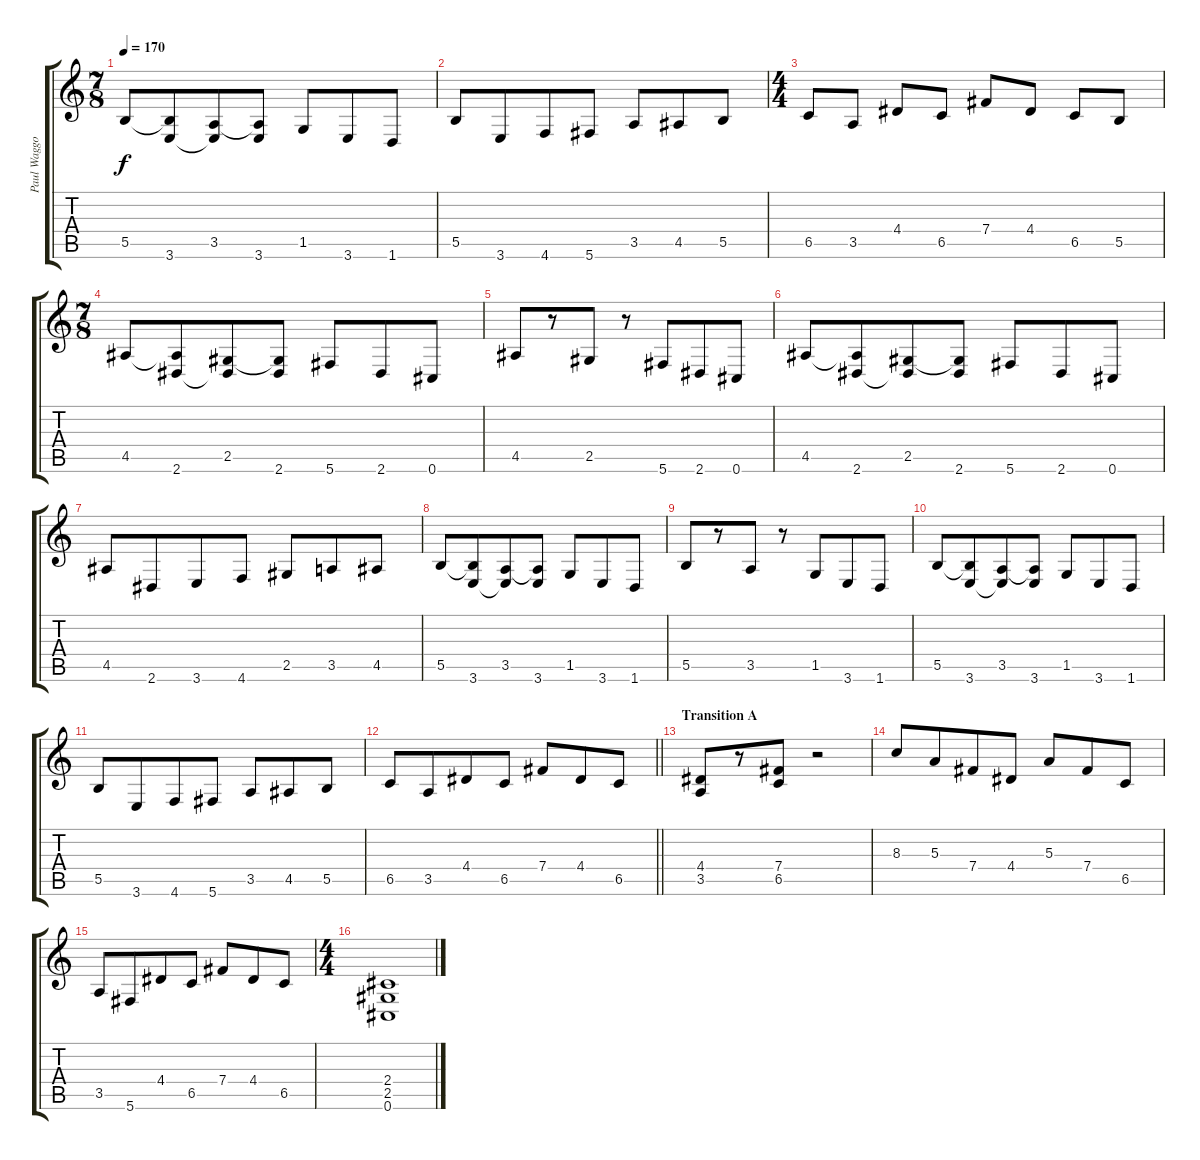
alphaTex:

\track ("Paul Waggoner" "Paul Waggo") {instrument distortionguitar}
\staff {score tabs}
\tuning (Db4 Ab3 E3 B2 Gb2 Db2) {hide}
\ts (7 8)
\tempo 170
\clef g2
\ks c
5.5.8{dy f} (5.5{t} 3.6).8 (3.5 3.6{t}).8 (3.5{t} 3.6).8 1.5.8 3.6.8 1.6.8 |
5.5.8 3.6.8 4.6.8 5.6.8 3.5.8 4.5.8 5.5.8 |
\ts (4 4)
6.5.8 3.5.8 4.4.8 6.5.8 7.4.8 4.4.8 6.5.8 5.5.8 |
\ts (7 8)
4.5.8 (4.5{t} 2.6).8 (2.5 2.6{t}).8 (2.5{t} 2.6).8 5.6.8 2.6.8 0.6.8 |
4.5.8 r.8 2.5.8 r.8 5.6.8 2.6.8 0.6.8 |
4.5.8 (4.5{t} 2.6).8 (2.5 2.6{t}).8 (2.5{t} 2.6).8 5.6.8 2.6.8 0.6.8 |
4.5.8 2.6.8 3.6.8 4.6.8 2.5.8 3.5.8 4.5.8 |
5.5.8 (5.5{t} 3.6).8 (3.5 3.6{t}).8 (3.5{t} 3.6).8 1.5.8 3.6.8 1.6.8 |
5.5.8 r.8 3.5.8 r.8 1.5.8 3.6.8 1.6.8 |
5.5.8 (5.5{t} 3.6).8 (3.5 3.6{t}).8 (3.5{t} 3.6).8 1.5.8 3.6.8 1.6.8 |
5.5.8 3.6.8 4.6.8 5.6.8 3.5.8 4.5.8 5.5.8 |
\barLineRight lightlight
6.5.8 3.5.8 4.4.8 6.5.8 7.4.8 4.4.8 6.5.8 |
\section ("" "Transition A")
(4.4 3.5).8 r.8 (7.4 6.5).8 r.2 |
8.3.8 5.3.8 7.4.8 4.4.8 5.3.8 7.4.8 6.5.8 |
3.5.8 5.6.8 4.4.8 6.5.8 7.4.8 4.4.8 6.5.8 |
\ts (4 4)
(2.4 2.5 0.6).1
